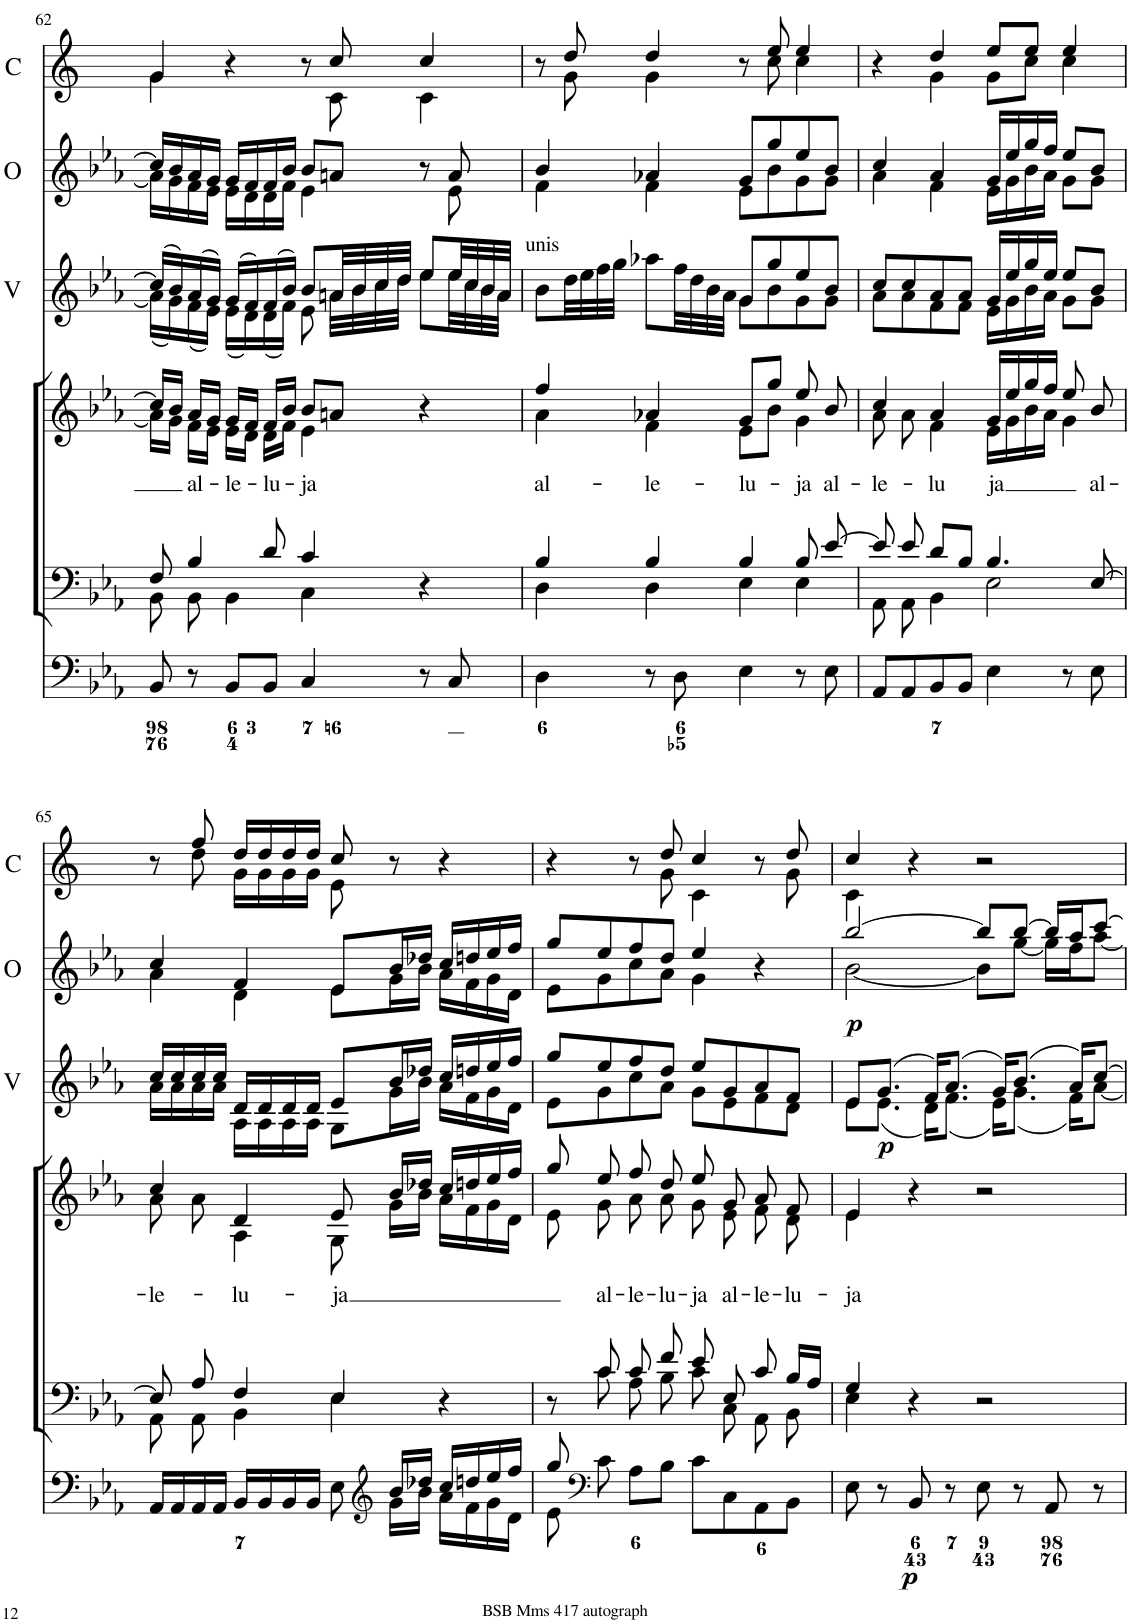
**kern	**dynam	**kern	**kern	**text	**kern	**dynam	**kern	**dynam	**kern	**dynam	**kern	**dynam	**kern
*part8	*part8	*part7	*part6	*part6	*part5	*part5	*part4	*part4	*part3	*part3	*part2	*part2	*part1
*staff8	*staff8	*staff7	*staff6	*staff6	*staff5	*staff5	*staff4	*staff4	*staff3	*staff3	*staff2	*staff2	*staff1
*I"Organ	*	*I"Voice	*I"Voice	*	*I"Violin	*	*I"Violin	*	*I"2 Violini	*	*I"2 Oboi	*	*I"2 Corni in Eb
*	*	*	*	*	*I'Vln.	*	*I'Vln.	*	*I'V	*	*I'O	*	*I'C
!!LO:PB:g=z
*clefF4	*	*clefF4	*clefG2	*	*clefG2	*	*clefG2	*	*clefG2	*	*clefG2	*	*clefG2
*	*	*	*	*	*	*	*	*	*	*	*	*	*Trd5c9
*k[b-e-a-]	*	*k[b-e-a-]	*k[b-e-a-]	*	*k[b-e-a-]	*	*k[b-e-a-]	*	*k[b-e-a-]	*	*k[b-e-a-]	*	*k[]
*M4/4	*	*M4/4	*M4/4	*	*M4/4	*	*M4/4	*	*M4/4	*	*M4/4	*	*M4/4
*met(c)	*	*met(c)	*met(c)	*	*met(c)	*	*met(c)	*	*met(c)	*	*met(c)	*	*met(c)
=62	=62	=62	=62	=62	=62	=62	=62	=62	=62	=62	=62	=62	=62
*	*	*^	*^	*	*	*	*	*	*^	*	*^	*	*^
8BB-/	.	8F/	8BB-\	16cc/LL]	16a-\LL]	.	(16a-]	.	(16cc]	.	(16cc/LL]	(16a-\LL]	.	16cc/LL]	16a-\LL]	.	4g/	4g\
.	.	.	.	16b-/JJ	16g\JJ	.	16g)	.	16b-)	.	16b-/)	16g\)	.	16b-/	16g\	.	.	.
!	!	!	!	!	!	!LO:LY:b	!	!	!	!	!	!	!	!	!	!	!	!
8r	.	4B-/	8BB-\	16a-/LL	16f\LL	al-	(16f	.	(16a-	.	(16a-/	(16f\	.	16a-/	16f\	.	.	.
.	.	.	.	16g/JJ	16e-\JJ	.	16e-)	.	16g)	.	16g/JJ)	16e-\JJ)	.	16g/JJ	16e-\JJ	.	.	.
!	!	!	!	!	!	!LO:LY:b	!	!	!	!	!	!	!	!	!	!	!	!
8BB-/L	.	.	4BB-\	16g/LL	16e-\LL	-le-	(16e-	.	(16g	.	(16g/LL	(16e-\LL	.	16g/LL	16e-\LL	.	4r	4.ryy
.	.	.	.	16f/JJ	16d\JJ	.	16d)	.	16f)	.	16f/)	16d\)	.	16f/	16d\	.	.	.
!	!	!	!	!	!	!LO:LY:b	!	!	!	!	!	!	!	!	!	!	!	!
8BB-/J	.	8d/	.	16f/LL	16d\LL	-lu-	(16d	.	(16f	.	(16f/	(16d\	.	16f/	16d\	.	.	.
.	.	.	.	16b-/JJ	16f\JJ	.	16f)	.	16b-)	.	16b-/JJ)	16f\JJ)	.	16b-/JJ	16f\JJ	.	.	.
!	!	!	!	!	!	!LO:LY:b	!	!	!	!	!	!	!	!	!	!	!	!
4C/	.	4c/	4C\	8b-/L	4e-\	-ja	8e-	.	8b-	.	8b-/L	8e-\	.	8b-/L	4e-\	.	8r	.
.	.	.	.	8an/J	.	.	32an	.	32an	.	32an/LL	32a\LLL	.	8an/J	.	.	8cc/	8c\
.	.	.	.	.	.	.	32b-	.	32b-	.	32b-/	32b-\	.	.	.	.	.	.
.	.	.	.	.	.	.	32cc	.	32cc	.	32cc/	32cc\	.	.	.	.	.	.
.	.	.	.	.	.	.	32dd	.	32dd	.	32dd/JJJ	32dd\JJJ	.	.	.	.	.	.
8r	.	4r	4ryy	4r	4ryy	.	8ee-	.	8ee-	.	8ee-/L	8ee-\L	.	8r	8ryy	.	4cc/	4c\
8C/	.	.	.	.	.	.	32ee-	.	32ee-	.	32ee-/LL	32ee-\LL	.	8a/	8e-\	.	.	.
.	.	.	.	.	.	.	32cc	.	32cc	.	32cc/	32cc\	.	.	.	.	.	.
.	.	.	.	.	.	.	32b-	.	32b-	.	32b-/	32b-\	.	.	.	.	.	.
.	.	.	.	.	.	.	32a	.	32a	.	32a/JJJ	32a\JJJ	.	.	.	.	.	.
=63	=63	=63	=63	=63	=63	=63	=63	=63	=63	=63	=63	=63	=63	=63	=63	=63	=63	=63
!	!	!	!	!	!	!	!	!	!	!	!LO:TX:a:t=unis	!	!	!	!	!	!	!
!	!	!	!	!	!	!	!	!	!LO:TX:a:t=unis	!	!	!	!	!	!	!	!	!
!	!	!	!	!	!	!	!LO:TX:a:t=unis	!	!	!	!	!	!	!	!	!	!	!
!	!	!	!	!	!	!LO:LY:b	!	!	!	!	!	!	!	!	!	!	!	!
4D\	.	4B-/	4D\	4ff/	4a-\	al-	8b-L	.	8b-L	.	8b-\L	2ryy	.	4b-/	4f\	.	8r	8ryy
.	.	.	.	.	.	.	32ddLL	.	32ddLL	.	32dd\LL	.	.	.	.	.	8dd/	8g\
.	.	.	.	.	.	.	32ee-	.	32ee-	.	32ee-\	.	.	.	.	.	.	.
.	.	.	.	.	.	.	32ff	.	32ff	.	32ff\	.	.	.	.	.	.	.
.	.	.	.	.	.	.	32ggJJJ	.	32ggJJJ	.	32gg\JJJ	.	.	.	.	.	.	.
!	!	!	!	!	!	!LO:LY:b	!	!	!	!	!	!	!	!	!	!	!	!
8r	.	4B-/	4D\	4a-X/	4f\	-le-	8aa-XL	.	8aa-XL	.	8aa-X\L	.	.	4a-X/	4f\	.	4dd/	4g\
8D\	.	.	.	.	.	.	32ffLL	.	32ffLL	.	32ff\LL	.	.	.	.	.	.	.
.	.	.	.	.	.	.	32dd	.	32dd	.	32dd\	.	.	.	.	.	.	.
.	.	.	.	.	.	.	32b-	.	32b-	.	32b-\	.	.	.	.	.	.	.
.	.	.	.	.	.	.	32a-JJJ	.	32a-JJJ	.	32a-\JJJ	.	.	.	.	.	.	.
!	!	!	!	!	!	!	!	!	!LO:TX:a:t=div	!	!	!	!	!	!	!	!	!
!	!	!	!	!	!	!	!LO:TX:a:t=div	!	!	!	!	!	!	!	!	!	!	!
!	!	!	!	!	!	!LO:LY:b	!	!	!	!	!	!	!	!	!	!	!	!
4E-\	.	4B-/	4E-\	8g/L	8e-\L	-lu-	8g	.	8g	.	8g/L	8g\L	.	8g/L	8e-\L	.	8r	8ryy
.	.	.	.	8gg/J	8b-\J	.	8b-	.	8gg	.	8gg/	8b-\	.	8gg/	8b-\	.	8ee/	8cc\
!	!	!	!	!	!	!LO:LY:b	!	!	!	!	!	!	!	!	!	!	!	!
8r	.	8B-/	4E-\	8ee-/	4g\	-ja	8g	.	8ee-	.	8ee-/	8g\	.	8ee-/	8g\	.	4ee/	4cc\
!	!	!	!	!	!	!LO:LY:b	!	!	!	!	!	!	!	!	!	!	!	!
8E-\	.	[8e-/	.	8b-/	.	al-	8g	.	8b-	.	8b-/J	8g\J	.	8b-/J	8g\J	.	.	.
=64	=64	=64	=64	=64	=64	=64	=64	=64	=64	=64	=64	=64	=64	=64	=64	=64	=64	=64
!	!	!	!	!	!	!LO:LY:b	!	!	!	!	!	!	!	!	!	!	!	!
8AA-/L	.	8e-/]	8AA-\	4cc/	8a-\	-le-	8a-	.	8cc	.	8cc/L	8a-\L	.	4cc/	4a-\	.	4r	4ryy
8AA-/	.	8e-/	8AA-\	.	8a-\	.	8a-	.	8cc	.	8cc/	8a-\	.	.	.	.	.	.
!	!	!	!	!	!	!LO:LY:b	!	!	!	!	!	!	!	!	!	!	!	!
8BB-/	.	8d/L	4BB-\	4a-/	4f\	-lu	8f	.	8a-	.	8a-/	8f\	.	4a-/	4f\	.	4dd/	4g\
8BB-/J	.	8B-/J	.	.	.	.	8f	.	8a-	.	8a-/J	8f\J	.	.	.	.	.	.
!	!	!	!	!	!	!LO:LY:b	!	!	!	!	!	!	!	!	!	!	!	!
4E-\	.	4.B-/	2E-\	16g/LL	16e-\LL	ja	16e-	.	16g	.	16g/LL	16e-\LL	.	16g/LL	16e-\LL	.	8ee/L	8g\L
.	.	.	.	16ee-/	16g\	.	16g	.	16ee-	.	16ee-/	16g\	.	16ee-/	16g\	.	.	.
.	.	.	.	16gg/	16b-\	.	16b-	.	16gg	.	16gg/	16b-\	.	16gg/	16b-\	.	8ee/J	8cc\J
.	.	.	.	16ff/JJ	16a-\JJ	.	16a-	.	16ee-	.	16ee-/JJ	16a-\JJ	.	16ff/JJ	16a-\JJ	.	.	.
8r	.	.	.	8ee-/	4g\	.	8g	.	8ee-	.	8ee-/L	8g\L	.	8ee-/L	8g\L	.	4ee/	4cc\
!	!	!	!	!	!	!LO:LY:b	!	!	!	!	!	!	!	!	!	!	!	!
8E-\	.	[8E-/	.	8b-/	.	al-	8g	.	8b-	.	8b-/J	8g\J	.	8b-/J	8g\J	.	.	.
!!LO:LB:g=z	!!
=65	=65	=65	=65	=65	=65	=65	=65	=65	=65	=65	=65	=65	=65	=65	=65	=65	=65	=65
*^	*	*	*	*	*	*	*	*	*	*	*	*	*	*	*	*	*	*
!	!	!	!	!	!	!	!LO:LY:b	!	!	!	!	!	!	!	!	!	!	!	!
16AA-/LL	8ryy	.	8E-/]	8AA-\	4cc/	8a-\	-le-	16a-	.	16cc	.	16cc/LL	16a-\LL	.	4cc/	4a-\	.	8r	8ryy
16AA-/	.	.	.	.	.	.	.	16a-	.	16cc	.	16cc/	16a-\	.	.	.	.	.	.
*v	*v	*	*	*	*	*	*	*	*	*	*	*	*	*	*	*	*	*	*
16AA-/	.	8A-/	8AA-\	.	8a-\	.	16a-	.	16cc	.	16cc/	16a-\	.	.	.	.	8ff/	8dd\
16AA-/JJ	.	.	.	.	.	.	16a-	.	16cc	.	16cc/JJ	16a-\JJ	.	.	.	.	.	.
!	!	!	!	!	!	!LO:LY:b	!	!	!	!	!	!	!	!	!	!	!	!
16BB-/LL	.	4F/	4BB-\	4d/	4A-\	-lu-	16A-	.	16d	.	16d/LL	16A-\LL	.	4f/	4d\	.	16dd/LL	16g\LL
16BB-/	.	.	.	.	.	.	16A-	.	16d	.	16d/	16A-\	.	.	.	.	16dd/	16g\
16BB-/	.	.	.	.	.	.	16A-	.	16d	.	16d/	16A-\	.	.	.	.	16dd/	16g\
16BB-/JJ	.	.	.	.	.	.	16A-	.	16d	.	16d/JJ	16A-\JJ	.	.	.	.	16dd/JJ	16g\JJ
!	!	!	!	!	!	!LO:LY:b	!	!	!	!	!	!	!	!	!	!	!	!
8E-\	.	4E-/	4E-\	8e-/	8G\	-ja	8G	.	8e-	.	8e-/L	8G\L	.	8e-/L	8e-\L	.	8cc/	8e\
*clefG2	*	*	*	*	*	*	*	*	*	*	*	*	*	*	*	*	*	*
*^	*	*	*	*	*	*	*	*	*	*	*	*	*	*	*	*	*	*
16b-/LL	16g\LL	.	.	.	16b-/LL	16g\LL	.	16g	.	16b-	.	16b-/L	16g\L	.	16b-/L	16g\L	.	8r	4.ryy
16dd-X/JJ	16b-\JJ	.	.	.	16dd-X/JJ	16b-\JJ	.	16b-	.	16dd-X	.	16dd-X/JJ	16b-\JJ	.	16dd-X/JJ	16b-\JJ	.	.	.
16cc/LL	16a-\LL	.	4r	4ryy	16cc/LL	16a-\LL	.	16a-	.	16cc	.	16cc/LL	16a-\LL	.	16cc/LL	16a-\LL	.	4r	.
16ddn/	16f\	.	.	.	16ddn/	16f\	.	16f	.	16ddn	.	16ddn/	16f\	.	16ddn/	16f\	.	.	.
16ee-/	16g\	.	.	.	16ee-/	16g\	.	16g	.	16ee-	.	16ee-/	16g\	.	16ee-/	16g\	.	.	.
16ff/JJ	16d\JJ	.	.	.	16ff/JJ	16d\JJ	.	16d	.	16ff	.	16ff/JJ	16d\JJ	.	16ff/JJ	16d\JJ	.	.	.
=66	=66	=66	=66	=66	=66	=66	=66	=66	=66	=66	=66	=66	=66	=66	=66	=66	=66	=66	=66
8gg/	8e-\	.	8r	8ryy	8gg/	8e-\	.	8e-	.	8gg	.	8gg/L	8e-\L	.	8gg/L	8e-\L	.	4r	4.ryy
*clefF4	*	*	*	*	*	*	*	*	*	*	*	*	*	*	*	*	*	*	*
!	!	!	!	!	!	!	!LO:LY:b	!	!	!	!	!	!	!	!	!	!	!	!
8c\	2..ryy	.	8c/	8c\	8ee-/	8g\	al-	8g	.	8ee-	.	8ee-/	8g\	.	8ee-/	8g\	.	.	.
!	!	!	!	!	!	!	!LO:LY:b	!	!	!	!	!	!	!	!	!	!	!	!
8A-\L	.	.	8c/	8A-\	8ff/	8a-\	-le-	8cc	.	8ff	.	8ff/	8cc\	.	8ff/	8cc\	.	8r	.
!	!	!	!	!	!	!	!LO:LY:b	!	!	!	!	!	!	!	!	!	!	!	!
8B-\J	.	.	8f/	8B-\	8dd/	8a-\	-lu-	8a-	.	8dd	.	8dd/J	8a-\J	.	8dd/J	8a-\J	.	8dd/	8g\
!	!	!	!	!	!	!	!LO:LY:b	!	!	!	!	!	!	!	!	!	!	!	!
8c\L	.	.	8e-/	8c\	8ee-/	8g\	-ja	8g	.	8ee-	.	8ee-/L	8g\L	.	4ee-/	4g\	.	4cc/	4c\
!	!	!	!	!	!	!	!LO:LY:b	!	!	!	!	!	!	!	!	!	!	!	!
8C\	.	.	8E-/	8C\	8g/	8e-\	al-	8e-	.	8g	.	8g/	8e-\	.	.	.	.	.	.
!	!	!	!	!	!	!	!LO:LY:b	!	!	!	!	!	!	!	!	!	!	!	!
8AA-\	.	.	8c/	8AA-\	8a-/	8f\	-le-	8f	.	8a-	.	8a-/	8f\	.	4r	4ryy	.	8r	8ryy
!	!	!	!	!	!	!	!LO:LY:b	!	!	!	!	!	!	!	!	!	!	!	!
8BB-\J	.	.	16B-/LL	8BB-\	8f/	8d\	-lu-	8d	.	8f	.	8f/J	8d\J	.	.	.	.	8dd/	8g\
.	.	.	16A-/JJ	.	.	.	.	.	.	.	.	.	.	.	.	.	.	.	.
*v	*v	*	*	*	*	*	*	*	*	*	*	*	*	*	*	*	*	*	*
=67	=67	=67	=67	=67	=67	=67	=67	=67	=67	=67	=67	=67	=67	=67	=67	=67	=67	=67
!	!	!	!	!	!	!LO:LY:b	!	!	!	!	!	!	!	!	!	!LO:DY:b	!	!
8E-\	.	4G/	4E-\	4e-/	4e-\	-ja	8e-	.	8e-	.	8e-/L	8e-\L	.	[2bb-/	[2b-\	p	4cc/	4c\
!	!	!	!	!	!	!	!	!LO:DY:b	!	!LO:DY:b	!	!	!LO:DY:b	!	!	!	!	!
8r	.	.	.	.	.	.	(8.e-	p	(8.g	p	(8.g/J	(8.e-\J	p	.	.	.	.	.
!	!LO:DY:b	!	!	!	!	!	!	!	!	!	!	!	!	!	!	!	!	!
8BB-/	p	4r	2.ryy	4r	2.ryy	.	.	.	.	.	.	.	.	.	.	.	4r	2.ryy
.	.	.	.	.	.	.	16d)	.	16f)	.	16f/KL)	16d\KL)	.	.	.	.	.	.
8r	.	.	.	.	.	.	(8.f	.	(8.a-	.	(8.a-/J	(8.f\J	.	.	.	.	.	.
8E-\	.	2r	.	2r	.	.	.	.	.	.	.	.	.	8bb-/L]	8b-\L]	.	2r	.
.	.	.	.	.	.	.	16e-)	.	16g)	.	16g/KL)	16e-\KL)	.	.	.	.	.	.
8r	.	.	.	.	.	.	(8.g	.	(8.b-	.	(8.b-/J	(8.g\J	.	[8bb-/J	[8gg\J	.	.	.
8AA-/	.	.	.	.	.	.	.	.	.	.	.	.	.	16bb-/LL]	16gg\LL]	.	.	.
.	.	.	.	.	.	.	16f)	.	16a-)	.	16a-/KL)	16f\KL)	.	16aa-/J	16ff\J	.	.	.
8r	.	.	.	.	.	.	[8a-	.	[8cc	.	[8cc/J	[8a-\J	.	[8ccc/J	[8aa-\J	.	.	.
*	*	*v	*v	*	*	*	*	*	*	*	*v	*v	*	*v	*v	*	*v	*v
*	*	*	*v	*v	*	*	*	*	*	*	*	*	*	*
=	=	=	=	=	=	=	=	=	=	=	=	=	=
*-	*-	*-	*-	*-	*-	*-	*-	*-	*-	*-	*-	*-	*-
